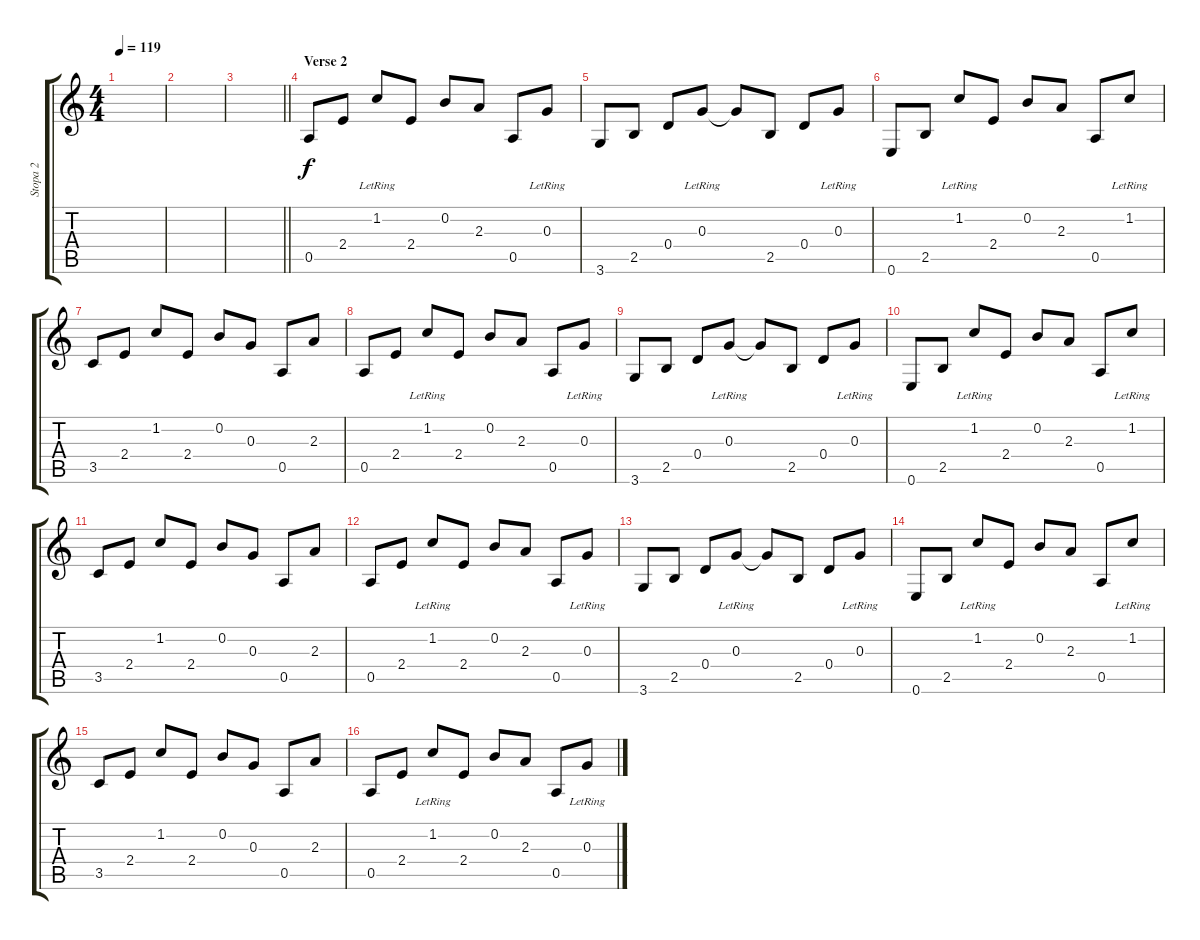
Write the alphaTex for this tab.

\track ("Stopa 2" "Stopa 2") {instrument acousticguitarsteel}
\staff {score tabs}
\tuning (E4 B3 G3 D3 A2 E2) {hide}
\ts (4 4)
\tempo 119
\clef g2
\ks c
|
|
\barLineRight lightlight
|
\section ("" "Verse 2")
0.5.8 2.4.8 1.2{lr}.8 2.4.8 0.2.8 2.3.8 0.5.8 0.3{lr}.8 |
3.6.8 2.5.8 0.4.8 0.3{lr}.8 0.3{t}.8 2.5.8 0.4.8 0.3{lr}.8 |
0.6.8 2.5.8 1.2{lr}.8 2.4.8 0.2.8 2.3.8 0.5.8 1.2{lr}.8 |
3.5.8 2.4.8 1.2.8 2.4.8 0.2.8 0.3.8 0.5.8 2.3.8 |
0.5.8 2.4.8 1.2{lr}.8 2.4.8 0.2.8 2.3.8 0.5.8 0.3{lr}.8 |
3.6.8 2.5.8 0.4.8 0.3{lr}.8 0.3{t}.8 2.5.8 0.4.8 0.3{lr}.8 |
0.6.8 2.5.8 1.2{lr}.8 2.4.8 0.2.8 2.3.8 0.5.8 1.2{lr}.8 |
3.5.8 2.4.8 1.2.8 2.4.8 0.2.8 0.3.8 0.5.8 2.3.8 |
0.5.8 2.4.8 1.2{lr}.8 2.4.8 0.2.8 2.3.8 0.5.8 0.3{lr}.8 |
3.6.8 2.5.8 0.4.8 0.3{lr}.8 0.3{t}.8 2.5.8 0.4.8 0.3{lr}.8 |
0.6.8 2.5.8 1.2{lr}.8 2.4.8 0.2.8 2.3.8 0.5.8 1.2{lr}.8 |
3.5.8 2.4.8 1.2.8 2.4.8 0.2.8 0.3.8 0.5.8 2.3.8 |
0.5.8 2.4.8 1.2{lr}.8 2.4.8 0.2.8 2.3.8 0.5.8 0.3{lr}.8
